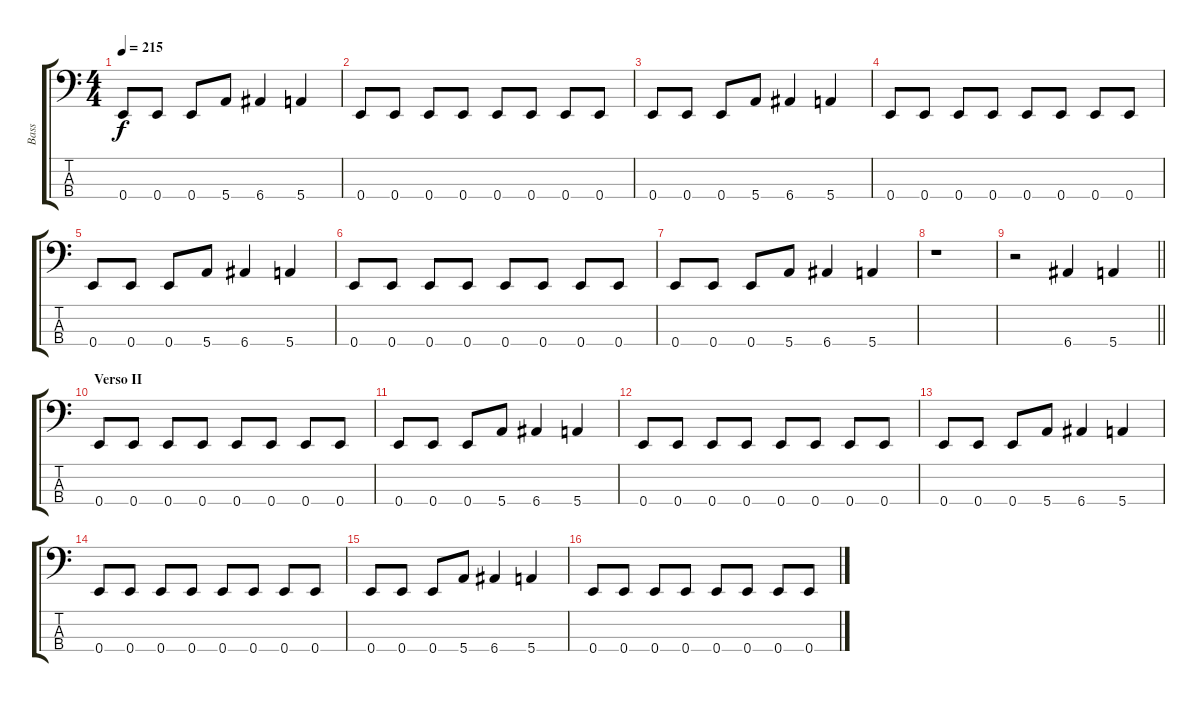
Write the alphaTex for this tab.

\track ("Bass" "Bass") {instrument electricbasspick}
\staff {score tabs}
\tuning (G2 D2 A1 E1) {hide}
\ts (4 4)
\tempo 215
\clef f4
\ks c
0.4.8{dy f} 0.4.8 0.4.8 5.4.8 6.4.4 5.4.4 |
0.4.8 0.4.8 0.4.8 0.4.8 0.4.8 0.4.8 0.4.8 0.4.8 |
0.4.8 0.4.8 0.4.8 5.4.8 6.4.4 5.4.4 |
0.4.8 0.4.8 0.4.8 0.4.8 0.4.8 0.4.8 0.4.8 0.4.8 |
0.4.8 0.4.8 0.4.8 5.4.8 6.4.4 5.4.4 |
0.4.8 0.4.8 0.4.8 0.4.8 0.4.8 0.4.8 0.4.8 0.4.8 |
0.4.8 0.4.8 0.4.8 5.4.8 6.4.4 5.4.4 |
r.1 |
\barLineRight lightlight
r.2 6.4.4 5.4.4 |
\section ("" "Verso II")
0.4.8 0.4.8 0.4.8 0.4.8 0.4.8 0.4.8 0.4.8 0.4.8 |
0.4.8 0.4.8 0.4.8 5.4.8 6.4.4 5.4.4 |
0.4.8 0.4.8 0.4.8 0.4.8 0.4.8 0.4.8 0.4.8 0.4.8 |
0.4.8 0.4.8 0.4.8 5.4.8 6.4.4 5.4.4 |
0.4.8 0.4.8 0.4.8 0.4.8 0.4.8 0.4.8 0.4.8 0.4.8 |
0.4.8 0.4.8 0.4.8 5.4.8 6.4.4 5.4.4 |
0.4.8 0.4.8 0.4.8 0.4.8 0.4.8 0.4.8 0.4.8 0.4.8
